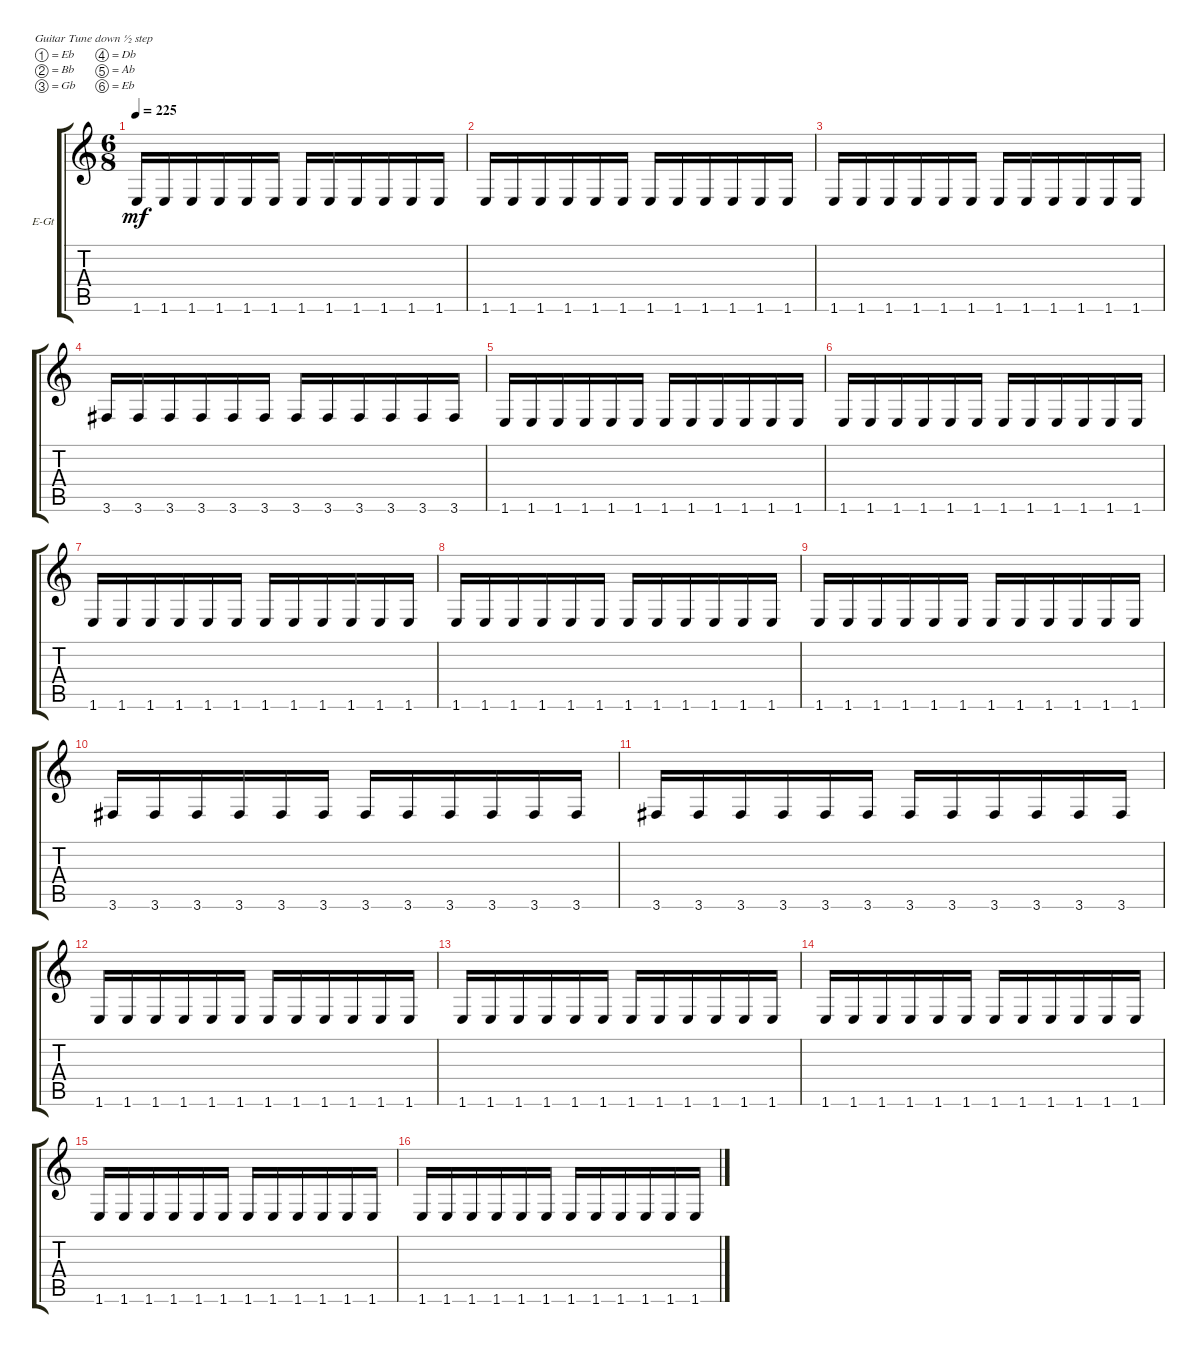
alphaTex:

\bracketExtendMode groupsimilarinstruments
\firstSystemTrackNameOrientation horizontal
\otherSystemsTrackNameOrientation horizontal
\track ("left" "E-Gt") {instrument distortionguitar}
\staff {score tabs}
\tuning (Eb4 Bb3 Gb3 Db3 Ab2 Eb2)
\ts (6 8)
\tempo 225
\clef g2
\ks c
1.6.16{dy mf} 1.6.16 1.6.16 1.6.16 1.6.16 1.6.16 1.6.16 1.6.16 1.6.16 1.6.16 1.6.16 1.6.16 |
1.6.16 1.6.16 1.6.16 1.6.16 1.6.16 1.6.16 1.6.16 1.6.16 1.6.16 1.6.16 1.6.16 1.6.16 |
1.6.16 1.6.16 1.6.16 1.6.16 1.6.16 1.6.16 1.6.16 1.6.16 1.6.16 1.6.16 1.6.16 1.6.16 |
3.6.16 3.6.16 3.6.16 3.6.16 3.6.16 3.6.16 3.6.16 3.6.16 3.6.16 3.6.16 3.6.16 3.6.16 |
1.6.16 1.6.16 1.6.16 1.6.16 1.6.16 1.6.16 1.6.16 1.6.16 1.6.16 1.6.16 1.6.16 1.6.16 |
1.6.16 1.6.16 1.6.16 1.6.16 1.6.16 1.6.16 1.6.16 1.6.16 1.6.16 1.6.16 1.6.16 1.6.16 |
1.6.16 1.6.16 1.6.16 1.6.16 1.6.16 1.6.16 1.6.16 1.6.16 1.6.16 1.6.16 1.6.16 1.6.16 |
1.6.16 1.6.16 1.6.16 1.6.16 1.6.16 1.6.16 1.6.16 1.6.16 1.6.16 1.6.16 1.6.16 1.6.16 |
1.6.16 1.6.16 1.6.16 1.6.16 1.6.16 1.6.16 1.6.16 1.6.16 1.6.16 1.6.16 1.6.16 1.6.16 |
3.6.16 3.6.16 3.6.16 3.6.16 3.6.16 3.6.16 3.6.16 3.6.16 3.6.16 3.6.16 3.6.16 3.6.16 |
3.6.16 3.6.16 3.6.16 3.6.16 3.6.16 3.6.16 3.6.16 3.6.16 3.6.16 3.6.16 3.6.16 3.6.16 |
1.6.16 1.6.16 1.6.16 1.6.16 1.6.16 1.6.16 1.6.16 1.6.16 1.6.16 1.6.16 1.6.16 1.6.16 |
1.6.16 1.6.16 1.6.16 1.6.16 1.6.16 1.6.16 1.6.16 1.6.16 1.6.16 1.6.16 1.6.16 1.6.16 |
1.6.16 1.6.16 1.6.16 1.6.16 1.6.16 1.6.16 1.6.16 1.6.16 1.6.16 1.6.16 1.6.16 1.6.16 |
1.6.16 1.6.16 1.6.16 1.6.16 1.6.16 1.6.16 1.6.16 1.6.16 1.6.16 1.6.16 1.6.16 1.6.16 |
1.6.16 1.6.16 1.6.16 1.6.16 1.6.16 1.6.16 1.6.16 1.6.16 1.6.16 1.6.16 1.6.16 1.6.16
